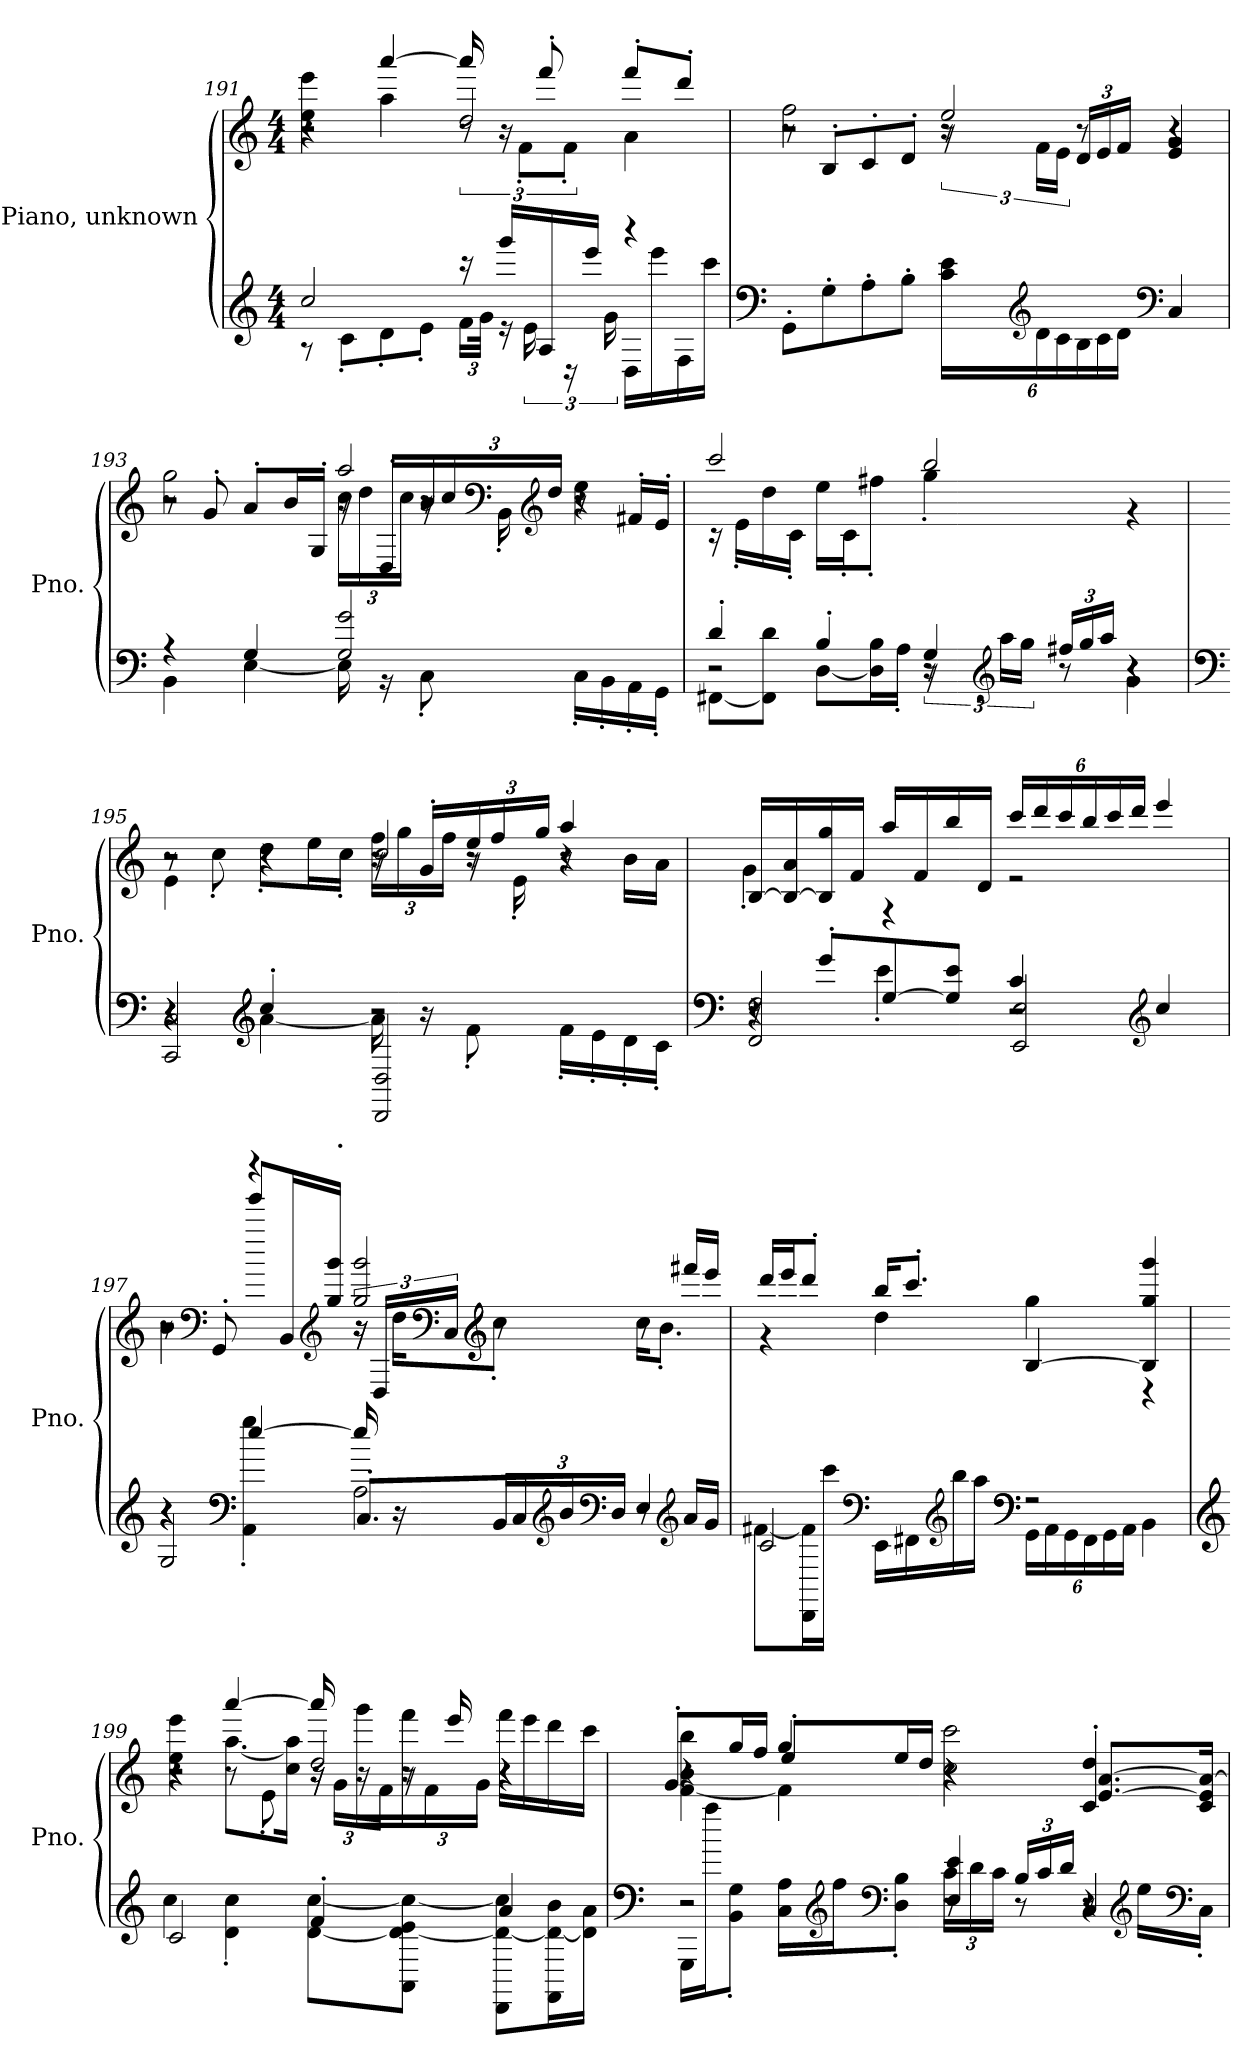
**kern	**kern
*part1	*part1
*staff2	*staff1
*I"Piano, unknown	*
*I'Pno.	*
!!LO:LB:g=z
*clefG2	*clefG2
*k[]	*k[]
*M4/4	*M4/4
=191	=191
*^	*^
*	*	*	*^
2cc/	8r	4r	4ee\ 4eee\	2r
.	8c'\L	.	.	.
.	8d'\	[4aaa/	4aa\	.
.	8e'\J	.	.	.
*	*Xbrackettup	*	*	*
16r	24f\LL	16aaa/]	12r	2dd/
.	48g\JJk	.	.	.
16ggg/LL	16r	16r	.	.
.	.	.	12f'\L	.
*	*brackettup	*	*	*
16A/	24e\	8fff'/	.	.
.	24r	.	12f'\J	.
16eee/JJ	.	.	.	.
.	24g\	.	.	.
4r	16D\LL	8fff'/L	4a\	.
.	16eee\	.	.	.
.	16F\	8ddd'/J	.	.
.	16ccc\JJ	.	.	.
*v	*v	*	*	*
=192	=192	=192	=192
*clefF4	*	*	*
8GG'\L	2r	2ff\	8r
8G'\	.	.	8B'/L
8A'\	.	.	8c'/
8B'\J	.	.	8d'/J
*Xbrackettup	*	*	*
24c\ 24e\LL	2ee/	24r	8r
*clefG2	*	*	*
24d\	.	24f\LL	.
24c\	.	24e\JJ	.
*	*	*	*Xbrackettup
24B\	.	8r	24d/LL
24c\	.	.	24e/
24d\JJ	.	.	24f/JJ
*clefF4	*	*	*
4C/	.	4r	4e/ 4g/
!!LO:LB:g=z
=193	=193	=193	=193
*^	*	*	*^
4r	4BB\	2r	2gg\	8r	2r
.	.	.	.	8g'/	.
4G/	[4E\	.	.	8a'/L	.
.	.	.	.	16b/L	.
.	.	.	.	16G'/JJ	.
2G/ 2g/	16E\]	2aa/	24cc\LL	16r	8r
.	.	.	24dd\	.	.
.	16r	.	.	16D'/LL	.
.	.	.	24cc\JJ	.	.
.	8C'\	.	8r	24b/	16r
.	.	.	.	24cc/	.
*	*	*clefF4	*	*	*
.	.	.	.	.	16BB'\
*	*	*clefG2	*	*	*
.	.	.	.	24dd/JJ	.
.	16C'\LL	.	4ee\	8r	4r
.	16BB'\	.	.	.	.
.	16AA'\	.	.	16f#X'/LL	.
.	16GG'\JJ	.	.	16e'/JJ	.
*	*	*	*v	*v	*v
=194	=194	=194	=194
*	*^	*	*
4d'/	[8FF#X\L	2r	2ccc/	16r
.	.	.	.	16e'\LL
.	8FF#\] 8d\J	.	.	16dd\
.	.	.	.	16c'\JJ
4B'/	[8D\L	.	.	16ee\LL
.	.	.	.	16c'\J
.	16D\] 16B\L	.	.	8ff#X'\J
.	16A'\JJ	.	.	.
*	*brackettup	*	*	*
8r	24r	4G/	2bb/	4gg'\
*clefG2	*	*	*	*
.	24aa\LL	.	.	.
.	24gg\JJ	.	.	.
*Xbrackettup	*	*	*	*
24ff#X/LL	8r	.	.	.
24gg/	.	.	.	.
24aa/JJ	.	.	.	.
4r	4g\	4r	.	4r
*	*	*	*v	*v
!!LO:LB:g=z
=195	=195	=195	=195
*clefF4	*	*	*
*	*	*	*^
*	*	*	*	*^
*	*	*	*	*	*^
4r	4r	2CC/ 2C/	2r	8r	2r	4e\
.	.	.	.	8cc'\	.	.
*clefG2	*	*	*	*	*	*
4cc'/	[4a\	.	.	8dd'\L	.	4r
.	.	.	.	16ee\L	.	.
.	.	.	.	16cc'\JJ	.	.
2r	16a\]	2DD/ 2D/	16r	24ff\LL	2cc/	8r
.	.	.	.	24gg\	.	.
.	16r	.	16g'/LL	.	.	.
.	.	.	.	24ff\JJ	.	.
.	8f'\	.	24ee/	8r	.	16r
.	.	.	24ff/	.	.	.
.	.	.	.	.	.	16e'\
.	.	.	24gg/JJ	.	.	.
.	16f'\LL	.	4aa/	8r	.	4r
.	16e'\	.	.	.	.	.
.	16d'\	.	.	16b\LL	.	.
.	16c'\JJ	.	.	16a\JJ	.	.
*	*	*	*v	*v	*v	*v
=196	=196	=196	=196
*clefF4	*	*	*
*	*	*	*^
8r	4r	2FF/ 2F/	[16B/LL	4g'\
.	.	.	16B/_ 16a/	.
8g'/L	.	.	16B/] 16gg/	.
.	.	.	16f/JJ	.
[8G/	4e'\	.	16aa/LL	4r
.	.	.	16f/	.
8G/] 8e/J	.	.	16bb/	.
.	.	.	16d/JJ	.
4c/	2r	2EE/ 2E/	24ccc/LL	2r
.	.	.	24ddd/	.
.	.	.	24ccc/	.
.	.	.	24bb/	.
.	.	.	24ccc/	.
.	.	.	24ddd/JJ	.
*clefG2	*	*	*	*
4cc/	.	.	4eee/	.
!!LO:LB:g=z
=197	=197	=197	=197	=197
*	*	*	*	*^
4r	4r	2G/	2r	4b\	8r
*	*	*	*clefF4	*	*
.	.	.	.	.	8GG'/
*clefF4	*	*	*	*	*
[4ee/	4AA\' 4gg\'	.	.	4r	8ggg/L
.	.	.	.	.	16BB/L
*	*	*	*clefG2	*	*
.	.	.	.	.	16gg/' 16ggg/'JJ
*	*	*	*	*	*brackettup
16ee/]	2A\	8.C'/L	2gg/ 2ggg/	16r	24r
.	.	.	.	.	24D/LL
16r	.	.	.	16dd\KL	.
*	*	*	*clefF4	*	*
.	.	.	.	.	24C/JJ
*	*	*	*clefG2	*	*
24BB/LL	.	.	.	8cc'\J	8r
24C/	.	.	.	.	.
*clefG2	*	*	*	*	*
.	.	16b/Jk	.	.	.
*clefF4	*	*	*	*	*
24D/JJ	.	.	.	.	.
8r	.	4E/	.	16cc\KL	8r
.	.	.	.	8.b'\J	.
*clefG2	*	*	*	*	*
16a/LL	.	.	.	.	16fff#X/LL
16g/JJ	.	.	.	.	16eee/JJ
*	*v	*v	*	*	*
*	*	*	*v	*v
!!LO:LB:g=z
=198	=198	=198	=198
2c/	[8f#X\L	16ddd/LL	4r
.	.	16eee/J	.
.	16DD\ 16f#\]L	8ddd'/J	.
.	16ccc\JJ	.	.
*clefF4	*	*	*
.	16EE\LL	16bb/KL	4dd\
.	16FF#X\	8.ccc'/J	.
*clefG2	*	*	*
.	16bb\	.	.
.	16aa\JJ	.	.
*clefF4	*	*	*
2r	24GG\LL	[4B/	4gg\
.	24AA\	.	.
.	24GG\	.	.
.	24FF#\	.	.
.	24GG\	.	.
.	24AA\JJ	.	.
.	4BB\	4B/] 4gg/ 4ggg/	4r
*	*	*v	*v
=199	=199	=199
*clefG2	*	*
*	*	*^
*	*	*	*^
*	*	*	*	*^
2c/	4cc\	4r	4ee\ 4eee\	2r	4r
.	4d\' 4cc\'	[4aaa/	[8.aa\L	.	8r
.	.	.	.	.	8e'\
.	.	.	16cc\ 16aa\]Jk	.	.
4f'/	[8d\ [8cc\L	16aaa/]	16r	2dd/	24r
.	.	.	.	.	24g\LL
.	.	16r	16ggg\LL	.	.
.	.	.	.	.	24f\JJ
*	*	*	*Xbrackettup	*	*
.	8AA\ 8d\_ 8e\ 8cc\_J	16r	24fff\	.	8r
.	.	.	24f\	.	.
.	.	16eee/	.	.	.
.	.	.	24g\JJ	.	.
4a/	8DD\ 8d\_ 8cc\]L	4r	16fff\LL	.	4r
.	.	.	16eee\	.	.
.	16FF\ 16d\_ 16b\L	.	16ddd\	.	.
.	16d\] 16a\JJ	.	16ccc\JJ	.	.
*v	*v	*	*	*	*
*	*v	*v	*v	*v
!!LO:PB:g=z
=200	=200
*clefF4	*
*^	*^
*	*^	*	*^
2r	16GGG\LL	2r	4r	[4f\ 4b\ 4bb\	8g'/L
.	16aa\J	.	.	.	.
.	8BB\' 8G\'J	.	.	.	16gg/L
.	.	.	.	.	16ff/JJ
.	16C\ 16A\LL	.	4gg/	4f\]	8ee'/L
*clefG2	*	*	*	*	*
.	16ff\J	.	.	.	.
*clefF4	*	*	*	*	*
.	8D\' 8B\'J	.	.	.	16ee/L
.	.	.	.	.	16dd/JJ
8r	24c\LL	4E/ 4e/	4r	2cc\ 2ccc\	4r
.	24d\	.	.	.	.
.	24c\JJ	.	.	.	.
24B/LL	8r	.	.	.	.
24c/	.	.	.	.	.
24d/JJ	.	.	.	.	.
4r	8r	4C/	4c/' 4dd/'	.	[8.e/ [8.a/L
*clefG2	*	*	*	*	*
.	16ee\LL	.	.	.	.
*clefF4	*	*	*	*	*
.	16C'\JJ	.	.	.	16c/ 16e/] 16a/_Jk
*v	*v	*v	*	*	*
*	*v	*v	*v
=	=
*-	*-
